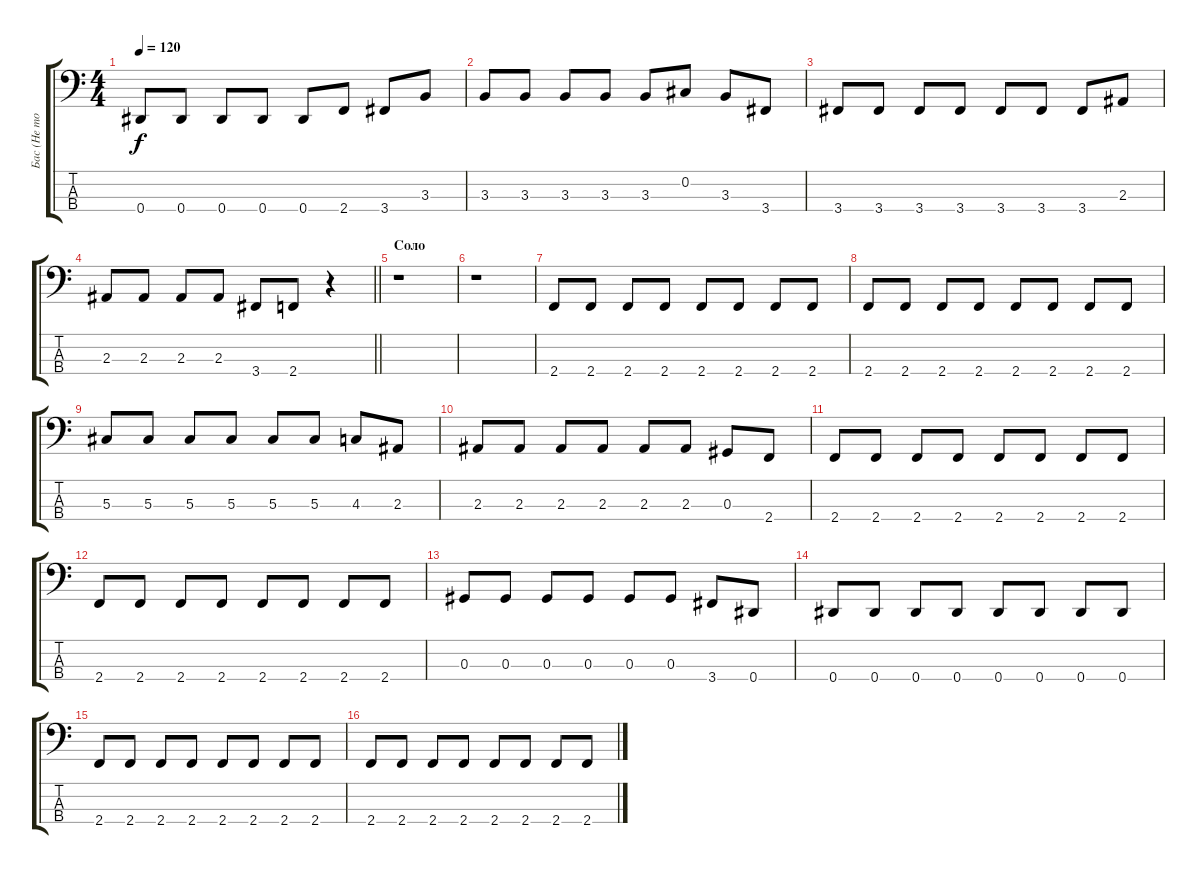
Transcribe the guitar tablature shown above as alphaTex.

\track ("Бас (Не точно)" "Бас (Не то") {instrument electricbassfinger}
\staff {score tabs}
\tuning (Gb2 Db2 Ab1 Eb1) {hide}
\ts (4 4)
\tempo 120
\clef f4
\ks c
0.4.8{dy f} 0.4.8 0.4.8 0.4.8 0.4.8 2.4.8 3.4.8 3.3.8 |
3.3.8 3.3.8 3.3.8 3.3.8 3.3.8 0.2.8 3.3.8 3.4.8 |
3.4.8 3.4.8 3.4.8 3.4.8 3.4.8 3.4.8 3.4.8 2.3.8 |
\barLineRight lightlight
2.3.8 2.3.8 2.3.8 2.3.8 3.4.8 2.4.8 r.4 |
\section ("" "Соло")
r.1 |
r.1 |
2.4.8 2.4.8 2.4.8 2.4.8 2.4.8 2.4.8 2.4.8 2.4.8 |
2.4.8 2.4.8 2.4.8 2.4.8 2.4.8 2.4.8 2.4.8 2.4.8 |
5.3.8 5.3.8 5.3.8 5.3.8 5.3.8 5.3.8 4.3.8 2.3.8 |
2.3.8 2.3.8 2.3.8 2.3.8 2.3.8 2.3.8 0.3.8 2.4.8 |
2.4.8 2.4.8 2.4.8 2.4.8 2.4.8 2.4.8 2.4.8 2.4.8 |
2.4.8 2.4.8 2.4.8 2.4.8 2.4.8 2.4.8 2.4.8 2.4.8 |
0.3.8 0.3.8 0.3.8 0.3.8 0.3.8 0.3.8 3.4.8 0.4.8 |
0.4.8 0.4.8 0.4.8 0.4.8 0.4.8 0.4.8 0.4.8 0.4.8 |
2.4.8 2.4.8 2.4.8 2.4.8 2.4.8 2.4.8 2.4.8 2.4.8 |
2.4.8 2.4.8 2.4.8 2.4.8 2.4.8 2.4.8 2.4.8 2.4.8
